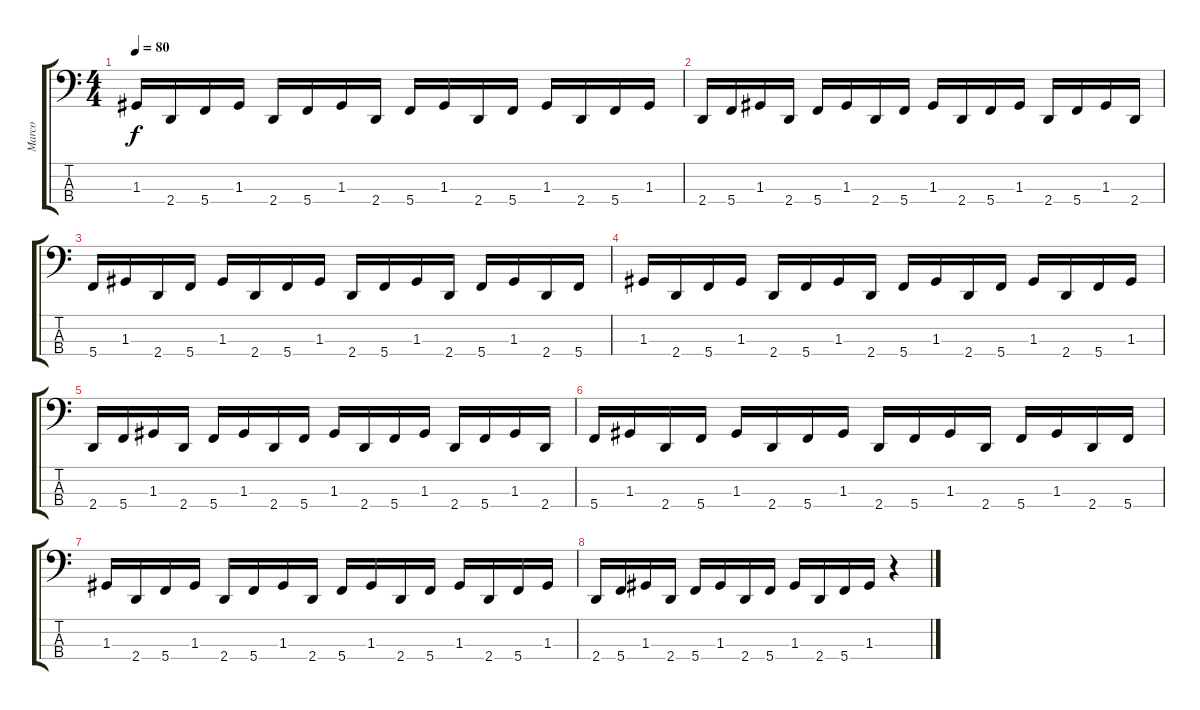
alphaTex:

\track ("Marco" "Marco") {instrument electricbasspick}
\staff {score tabs}
\tuning (F2 C2 G1 C1) {hide}
\ts (4 4)
\tempo 80
\clef f4
\ks c
1.3.16{dy f} 2.4.16 5.4.16 1.3.16 2.4.16 5.4.16 1.3.16 2.4.16 5.4.16 1.3.16 2.4.16 5.4.16 1.3.16 2.4.16 5.4.16 1.3.16 |
2.4.16 5.4.16 1.3.16 2.4.16 5.4.16 1.3.16 2.4.16 5.4.16 1.3.16 2.4.16 5.4.16 1.3.16 2.4.16 5.4.16 1.3.16 2.4.16 |
5.4.16 1.3.16 2.4.16 5.4.16 1.3.16 2.4.16 5.4.16 1.3.16 2.4.16 5.4.16 1.3.16 2.4.16 5.4.16 1.3.16 2.4.16 5.4.16 |
1.3.16 2.4.16 5.4.16 1.3.16 2.4.16 5.4.16 1.3.16 2.4.16 5.4.16 1.3.16 2.4.16 5.4.16 1.3.16 2.4.16 5.4.16 1.3.16 |
2.4.16 5.4.16 1.3.16 2.4.16 5.4.16 1.3.16 2.4.16 5.4.16 1.3.16 2.4.16 5.4.16 1.3.16 2.4.16 5.4.16 1.3.16 2.4.16 |
5.4.16 1.3.16 2.4.16 5.4.16 1.3.16 2.4.16 5.4.16 1.3.16 2.4.16 5.4.16 1.3.16 2.4.16 5.4.16 1.3.16 2.4.16 5.4.16 |
1.3.16 2.4.16 5.4.16 1.3.16 2.4.16 5.4.16 1.3.16 2.4.16 5.4.16 1.3.16 2.4.16 5.4.16 1.3.16 2.4.16 5.4.16 1.3.16 |
2.4.16 5.4.16 1.3.16 2.4.16 5.4.16 1.3.16 2.4.16 5.4.16 1.3.16 2.4.16 5.4.16 1.3.16 r.4
